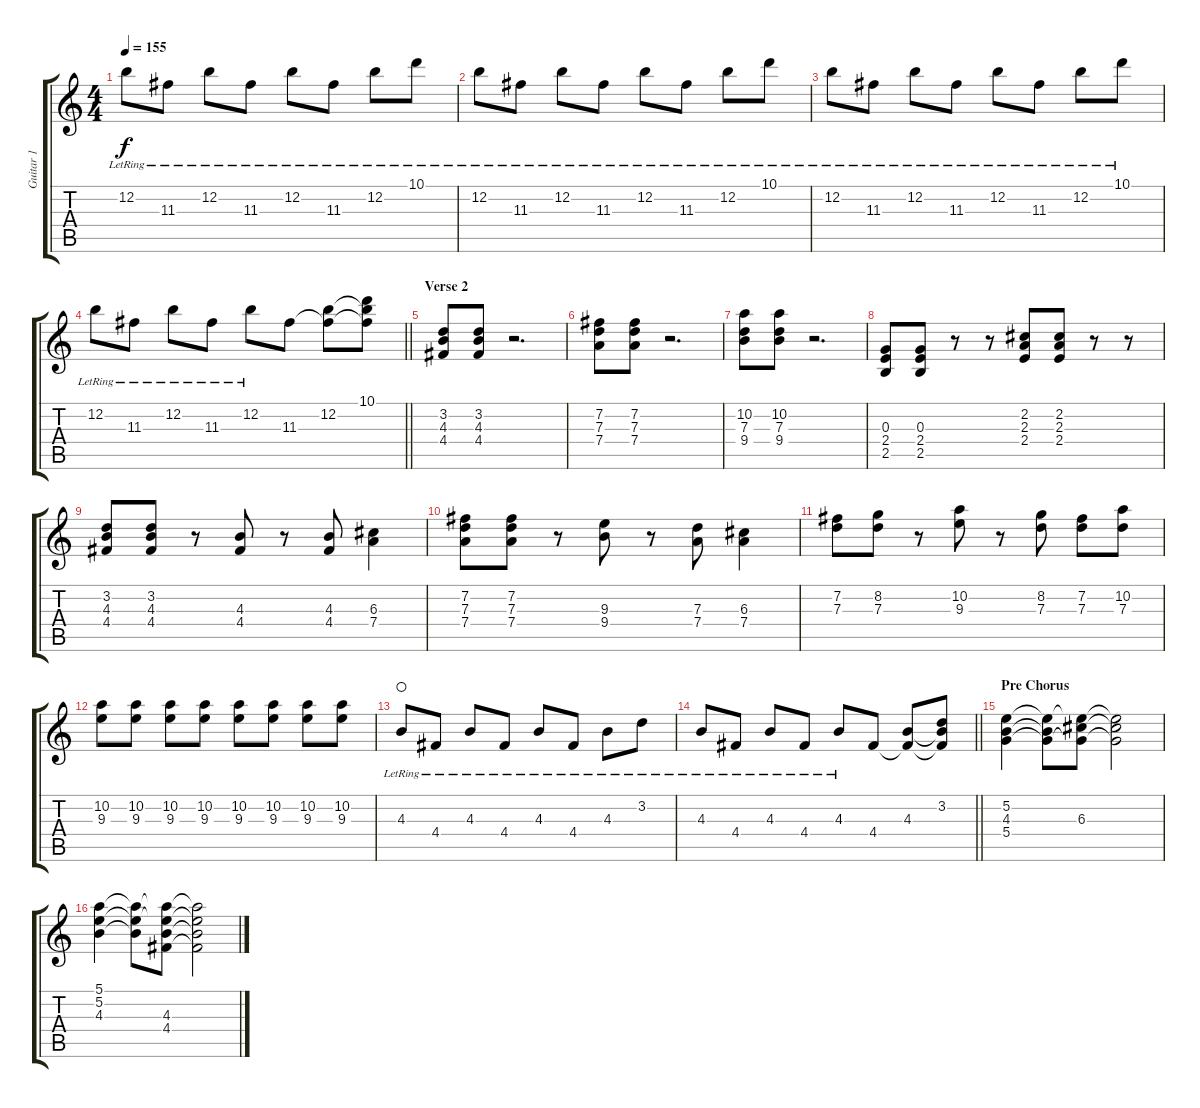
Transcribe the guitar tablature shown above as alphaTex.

\track ("Guitar 1" "Guitar 1") {instrument overdrivenguitar}
\staff {score tabs}
\tuning (E4 B3 G3 D3 A2 E2) {hide}
\ts (4 4)
\tempo 155
\clef g2
\ks c
12.2{lr}.8{dy f} 11.3{lr}.8 12.2{lr}.8 11.3{lr}.8 12.2{lr}.8 11.3{lr}.8 12.2{lr}.8 10.1{lr}.8 |
12.2{lr}.8 11.3{lr}.8 12.2{lr}.8 11.3{lr}.8 12.2{lr}.8 11.3{lr}.8 12.2{lr}.8 10.1{lr}.8 |
12.2{lr}.8 11.3{lr}.8 12.2{lr}.8 11.3{lr}.8 12.2{lr}.8 11.3{lr}.8 12.2{lr}.8 10.1{lr}.8 |
\barLineRight lightlight
12.2{lr}.8 11.3{lr}.8 12.2{lr}.8 11.3{lr}.8 12.2{lr}.8 11.3.8 (12.2 11.3{t}).8 (10.1 12.2{t} 11.3{t}).8 |
\section ("" "Verse 2")
(3.2 4.3 4.4).8 (3.2 4.3 4.4).8 r.2{d} |
(7.2 7.3 7.4).8 (7.2 7.3 7.4).8 r.2{d} |
(10.2 7.3 9.4).8 (10.2 7.3 9.4).8 r.2{d} |
(0.3 2.4 2.5).8 (0.3 2.4 2.5).8 r.8 r.8 (2.2 2.3 2.4).8 (2.2 2.3 2.4).8 r.8 r.8 |
(3.2 4.3 4.4).8 (3.2 4.3 4.4).8 r.8 (4.3 4.4).8 r.8 (4.3 4.4).8 (6.3 7.4).4 |
(7.2 7.3 7.4).8 (7.2 7.3 7.4).8 r.8 (9.3 9.4).8 r.8 (7.3 7.4).8 (6.3 7.4).4 |
(7.2 7.3).8 (8.2 7.3).8 r.8 (10.2 9.3).8 r.8 (8.2 7.3).8 (7.2 7.3).8 (10.2 7.3).8 |
(10.2 9.3).8 (10.2 9.3).8 (10.2 9.3).8 (10.2 9.3).8 (10.2 9.3).8 (10.2 9.3).8 (10.2 9.3).8 (10.2 9.3).8 |
4.3{lr}.8{volume 5 waho} 4.4{lr}.8{volume 13} 4.3{lr}.8 4.4{lr}.8 4.3{lr}.8 4.4{lr}.8 4.3{lr}.8 3.2{lr}.8 |
\barLineRight lightlight
4.3{lr}.8 4.4{lr}.8 4.3{lr}.8 4.4{lr}.8 4.3{lr}.8 4.4.8 (4.3 4.4{t}).8 (3.2 4.3{t} 4.4{t}).8 |
\section ("" "Pre Chorus")
(5.2 4.3 5.4).4 (5.2{t} 4.3{t} 5.4{t}).8 (5.2{t} 6.3 5.4{t}).8 (5.2{t} 6.3{t} 5.4{t}).2 |
(5.1 5.2 4.3).4 (5.1{t} 5.2{t} 4.3{t}).8 (5.1{t} 5.2{t} 4.3 4.4).8 (5.1{t} 5.2{t} 4.3{t} 4.4{t}).2
